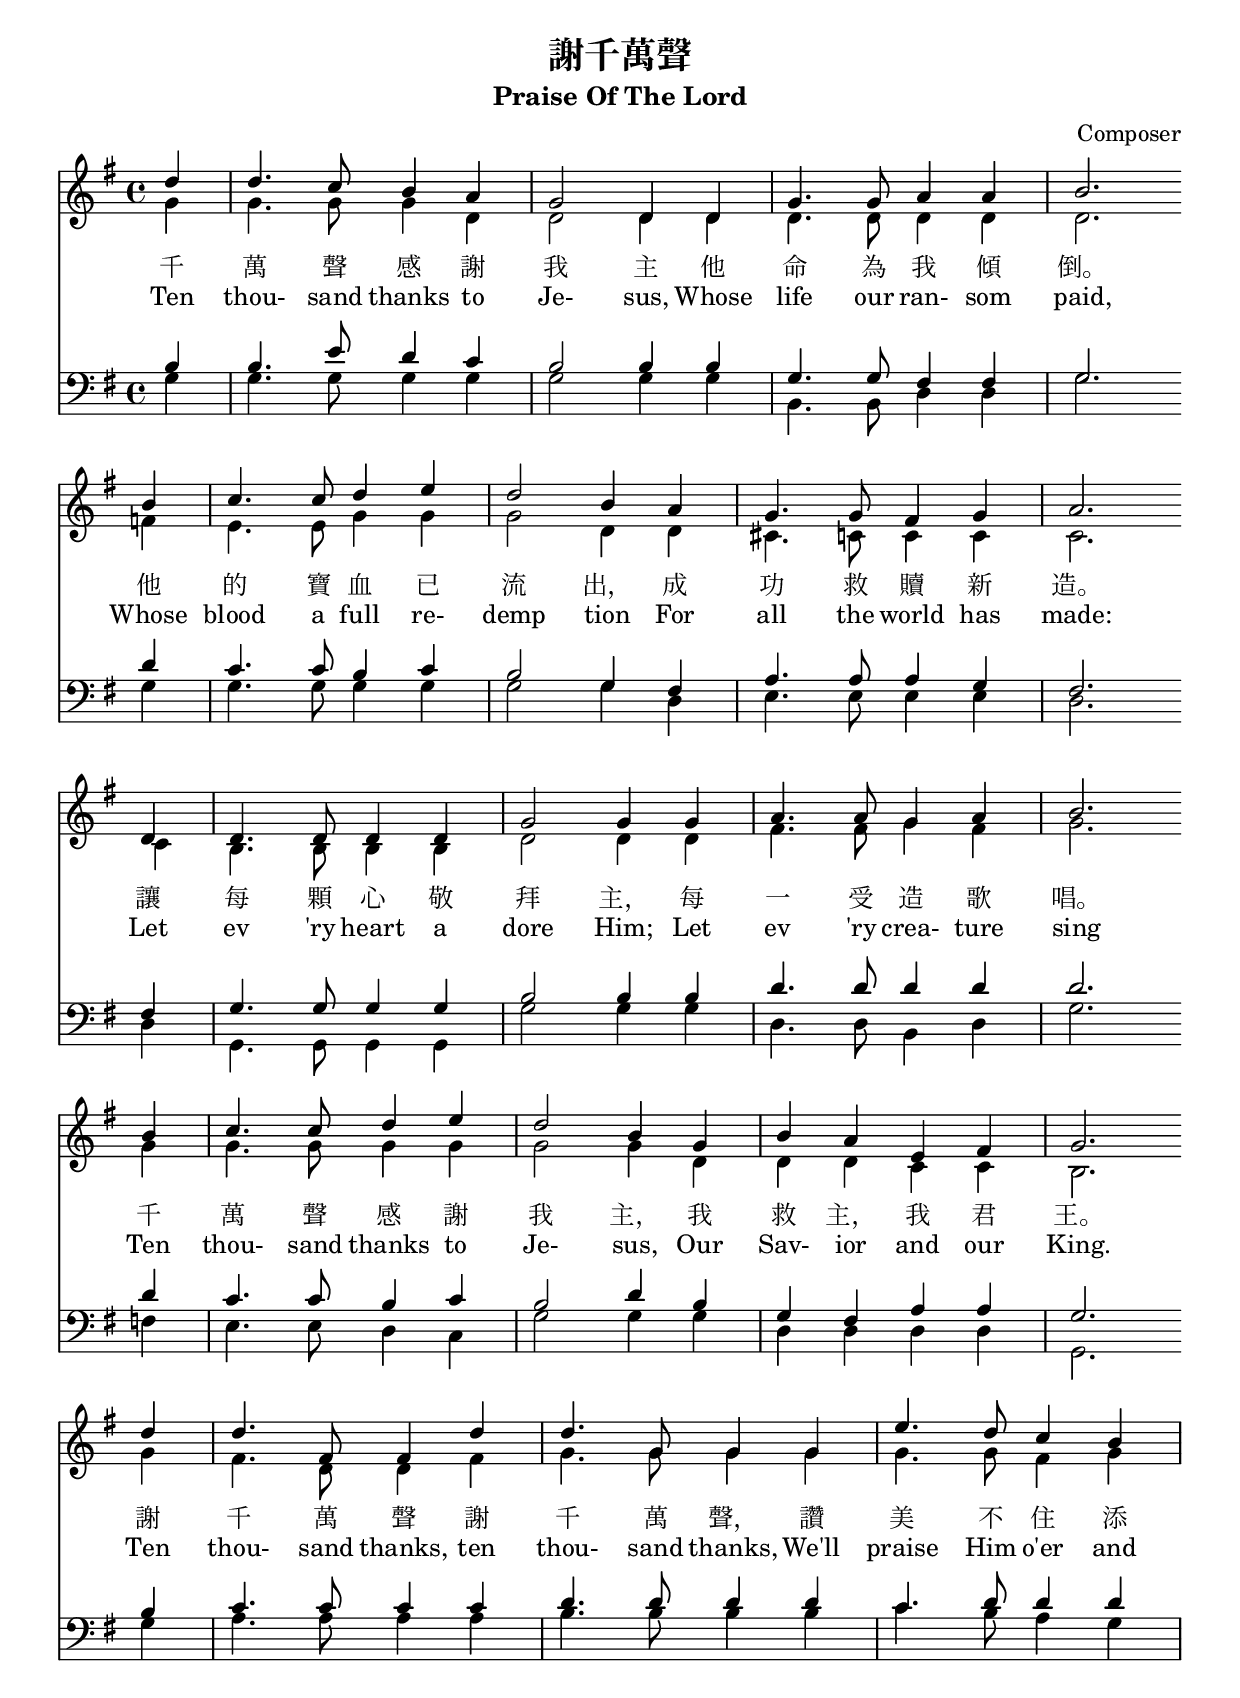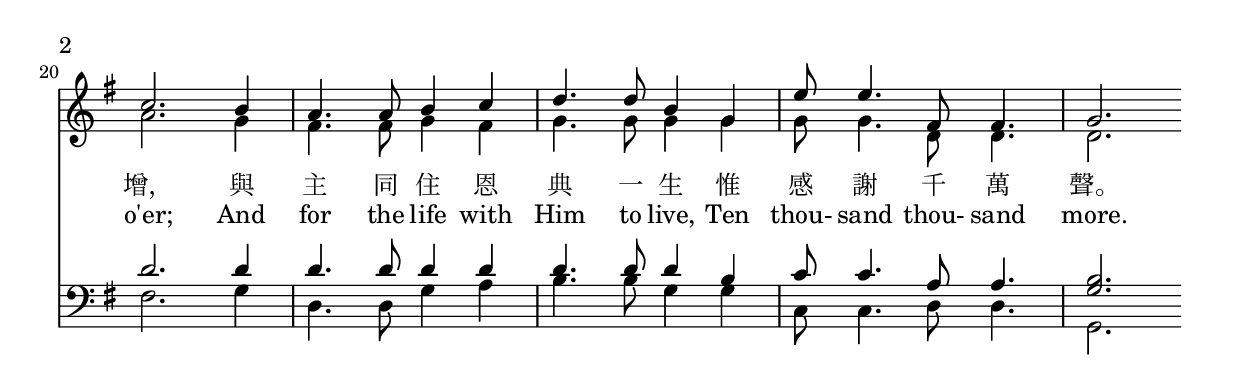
%\version  "2.18"

\paper{
  top-margin = 0.5\in
  indent = 0\mm
  %line-width = 155\mm
}
\header {
  title = "謝千萬聲"
  subtitle = "Praise Of The Lord"
  composer = "Composer"
}
global= {
  \time 4/4
  \key g \major
}

nl = {\bar "" \break} % make a new line 後起拍
%nl = { }

soprano = {
  \relative c' {
    \clef "treble"
    \global
    \partial 4 
    d'4 | d4. c8    b4   a  | g2      d4 d | g4.  g8  a4    a     | b2. \nl  %1
    b4  | c4. c8    d4   e  | d2      b4 a | g4.  g8  fis4  g     | a2. \nl %5
    d,4 | d4. d8    d4   d  | g2      g4 g | a4.  a8  g4    a     | b2. \nl %9
    b4  | c4. c8    d4   e  | d2      b4 g | b    a   e     fis   | g2. \nl  %13
    d'4 | d4. fis,8 fis4 d' | d4. g,8 g4 g | e'4. d8  c4    b     | c2.  %17
    b4  | a4. a8    b4   c  | d4. d8  b4 g | e'8  e4. fis,8 fis4. | g2.  %21
  }
}
alto ={
  \relative c' {
    \clef "treble"
    \global
    \partial 4
    g'4  | g4.   g8    g4   d    | d2      d4 d  | d4.   d8   d4   d   | d2.  %1
    f4   | e4.   e8    g4   g    | g2      d4 d  | cis4. c8   c4   c   | c2.  %5
    c4   | b4.   b8    b4   b    | d2      d4 d  | fis4. fis8 g4   fis | g2.  %9
    g4   | g4.   g8    g4   g    | g2      g4 d  | d     d    c    c   | b2.  %13
    g'4  | fis4. d8    d4   fis  | g4. g8 g4 g   | g4.   g8   fis4 g   | a2.  %17
    g4   | fis4. fis8  g4   fis  | g4. g8  g4 g  | g8    g4.  d8   d4. | d2.  %21
  }
}
tenor ={
  \relative c' {
    \clef bass
    \global
    \partial 4
    b4   | b4.   e8    d4   c | b2      b4 b   | g4.   g8   fis4 fis | g2.  %1
    d'4  | c4.   c8    b4   c | b2      g4 fis | a4.   a8   a4   g   | fis2.  %5
    fis4 | g4.   g8    g4   g | b2      b4 b   | d4.   d8   d4   d   | d2.  %9
    d4   | c4.   c8    b4   c | b2      d4 b   | g     fis  a    a   | g2.  %13
    b4   | c4.   c8    c4   c | d4.  d8 d4 d   | c4.   d8   d4   d   | d2.  %17
    d4   | d4.   d8    d4   d | d4.  d8 d4 b   | c8    c4.  a8   a4. | << b2. g >> %21
  }
}
bass ={
  \relative c' {
    \clef bass
    \global
    \partial 4
    g4  | g4.  g8    g4   g  | g2      g4 g | b,4.  b8   d4  d    | g2.  %1
    g4  | g4.  g8    g4   g  | g2      g4 d | e4.   e8   e4  e    | d2.  %5
    d4  | g,4. g8    g4   g  | g'2     g4 g | d4.   d8   b4  d    | g2.  %9
    f4  | e4.  e8    d4   c  | g'2     g4 g | d     d    d   d    | g,2.  %13
    g'4 | a4.  a8    a4   a  | b4.  b8 b4 b | c4.   b8   a4  g    | fis2.  %17
    g4  | d4.  d8    g4   a  | b4.  b8 g4 g | c,8   c4.  d8  d4.  | g,2.  %21
  }
}

textOneCn = \lyricmode {
  千 萬 聲 感 謝 我 主 他 命 為 我 傾 倒。 他 的 寶 血 已 流 出， 成 功 救 贖 新 造。 
  讓 每 顆 心 敬 拜 主， 每 一 受 造 歌 唱。 千 萬 聲 感 謝 我 主， 我 救 主， 我 君 王。
  謝 千 萬 聲 謝 千 萬 聲， 讚 美 不 住 添 增， 與 主 同 住 恩 典 一 生 惟 感 謝 千 萬 聲。
}

textOneEn = \lyricmode {
  Ten thou- sand thanks to Je- sus, Whose life our ran- som paid, 
  Whose blood a full re- demp tion For all the world has made: 
  Let ev 'ry heart a dore Him; Let ev 'ry crea- ture sing 
  Ten thou- sand thanks to Je- sus, Our Sav- ior and our King.
  Ten thou- sand thanks, ten thou- sand thanks, We'll praise Him o'er and o'er; 
  And for the life with Him to live, Ten thou- sand thou- sand more.
}



\score {
  <<
    \new Staff {
      \new Voice { << \soprano \\ \alto >> }
    }
    \addlyrics \textOneCn
    \addlyrics \textOneEn
    \new Staff {
      \new Voice { << \tenor   \\ \bass >> }
    }
  >>
  \layout {}
  \midi {\tempo 4 = 140}
}

